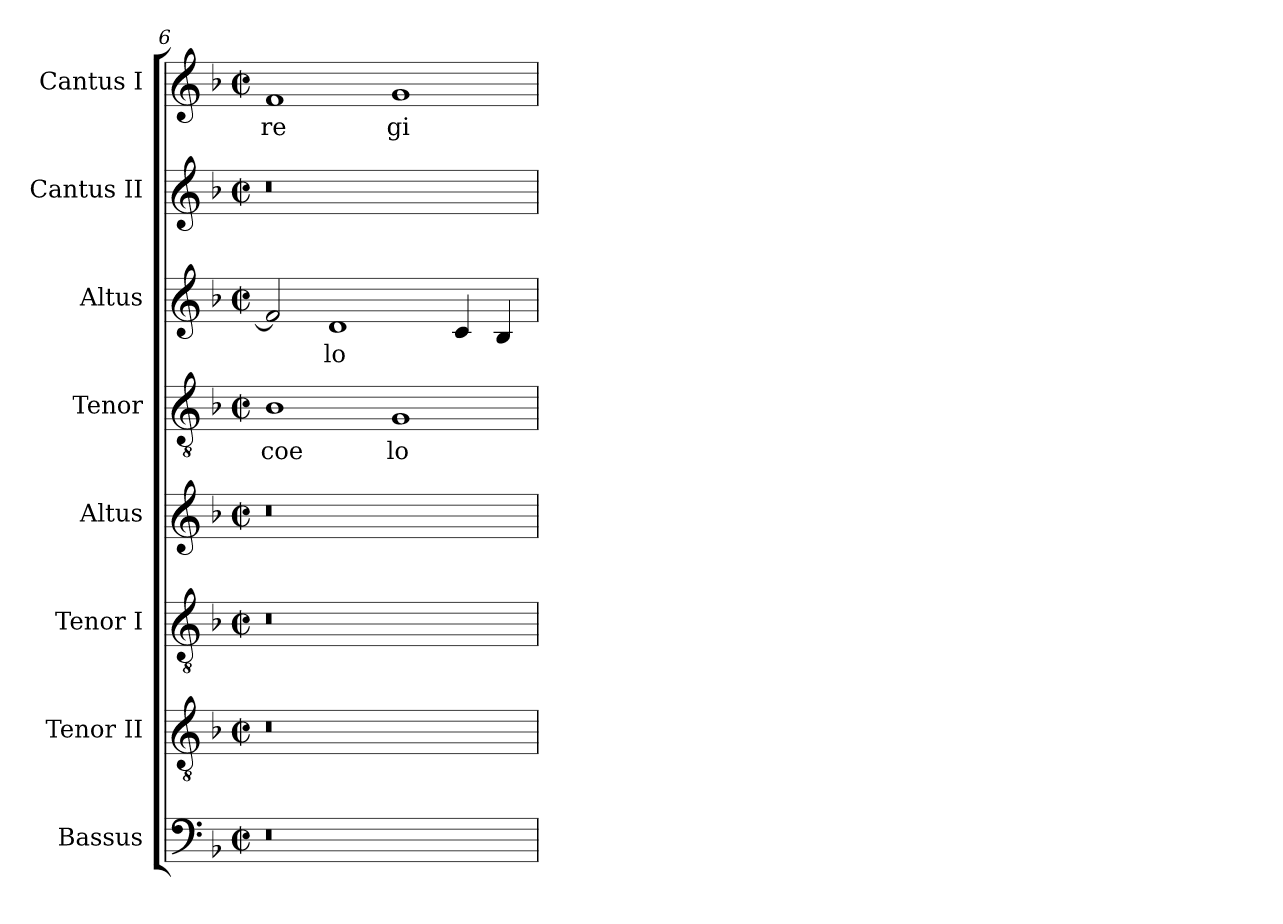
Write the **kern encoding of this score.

**kern	**kern	**kern	**kern	**kern	**text	**kern	**text	**kern	**kern	**text
*part8	*part7	*part6	*part5	*part4	*part4	*part3	*part3	*part2	*part1	*part1
*staff8	*staff7	*staff6	*staff5	*staff4	*staff4	*staff3	*staff3	*staff2	*staff1	*staff1
*I"Bassus	*I"Tenor II	*I"Tenor I	*I"Altus	*I"Tenor	*	*I"Altus	*	*I"Cantus II	*I"Cantus I	*
*clefF4	*clefGv2	*clefGv2	*clefG2	*clefGv2	*	*clefG2	*	*clefG2	*clefG2	*
*k[b-]	*k[b-]	*k[b-]	*k[b-]	*k[b-]	*	*k[b-]	*	*k[b-]	*k[b-]	*
*F:	*F:	*F:	*F:	*F:	*	*F:	*	*F:	*F:	*
*M2/2	*M2/2	*M2/2	*M2/2	*M2/2	*	*M2/2	*	*M2/2	*M2/2	*
*met(c|)	*met(c|)	*met(c|)	*met(c|)	*met(c|)	*	*met(c|)	*	*met(c|)	*met(c|)	*
=6	=6	=6	=6	=6	=6	=6	=6	=6	=6	=6
!	!	!	!	!	!LO:LY:b:cj	!	!	!	!	!LO:LY:b:cj
0r	0r	0r	0r	1B-	coe	2f/]	.	0r	1f	re
!	!	!	!	!	!	!	!LO:LY:b:cj	!	!	!
.	.	.	.	.	.	1d	lo	.	.	.
!	!	!	!	!	!LO:LY:b:cj	!	!	!	!	!LO:LY:b:cj
.	.	.	.	1G	lo	.	.	.	1g	gi
.	.	.	.	.	.	4c/	.	.	.	.
.	.	.	.	.	.	4B-/	.	.	.	.
=	=	=	=	=	=	=	=	=	=	=
*-	*-	*-	*-	*-	*-	*-	*-	*-	*-	*-
